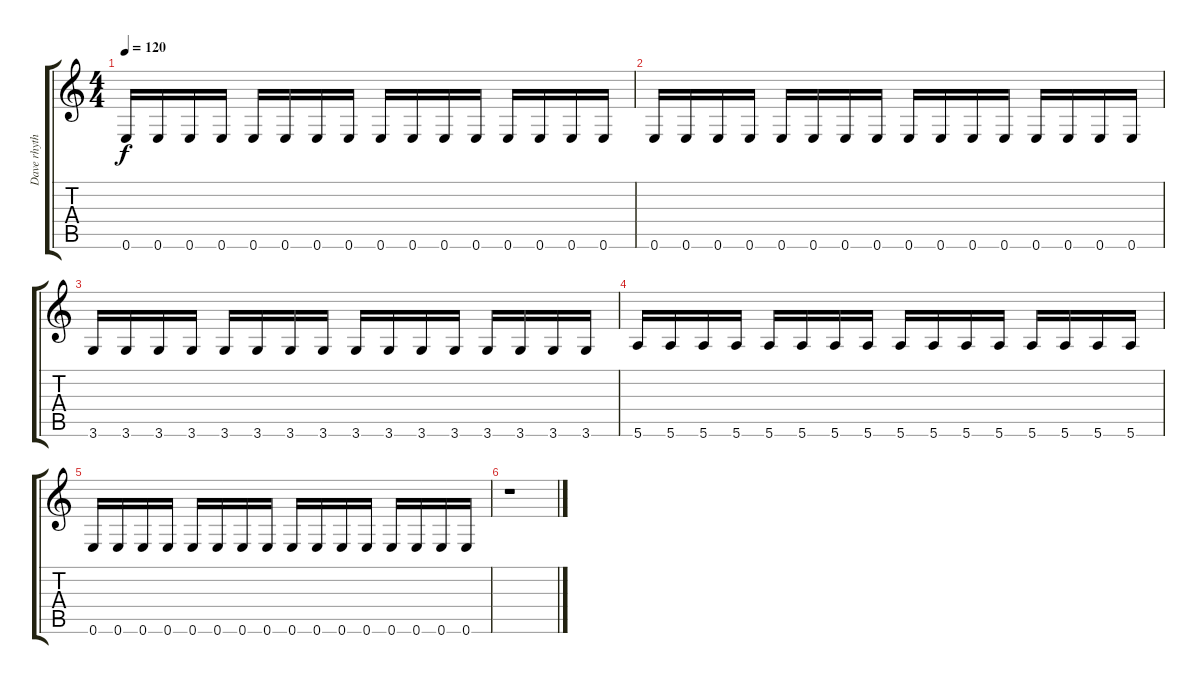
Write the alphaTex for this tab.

\track ("Dave rhythm guitar" "Dave rhyth") {instrument distortionguitar}
\staff {score tabs}
\tuning (E4 B3 G3 D3 A2 E2) {hide}
\ts (4 4)
\tempo 120
\clef g2
\ks c
0.6.16{dy f} 0.6.16 0.6.16 0.6.16 0.6.16 0.6.16 0.6.16 0.6.16 0.6.16 0.6.16 0.6.16 0.6.16 0.6.16 0.6.16 0.6.16 0.6.16 |
0.6.16 0.6.16 0.6.16 0.6.16 0.6.16 0.6.16 0.6.16 0.6.16 0.6.16 0.6.16 0.6.16 0.6.16 0.6.16 0.6.16 0.6.16 0.6.16 |
3.6.16 3.6.16 3.6.16 3.6.16 3.6.16 3.6.16 3.6.16 3.6.16 3.6.16 3.6.16 3.6.16 3.6.16 3.6.16 3.6.16 3.6.16 3.6.16 |
5.6.16 5.6.16 5.6.16 5.6.16 5.6.16 5.6.16 5.6.16 5.6.16 5.6.16 5.6.16 5.6.16 5.6.16 5.6.16 5.6.16 5.6.16 5.6.16 |
0.6.16 0.6.16 0.6.16 0.6.16 0.6.16 0.6.16 0.6.16 0.6.16 0.6.16 0.6.16 0.6.16 0.6.16 0.6.16 0.6.16 0.6.16 0.6.16 |
r.1
